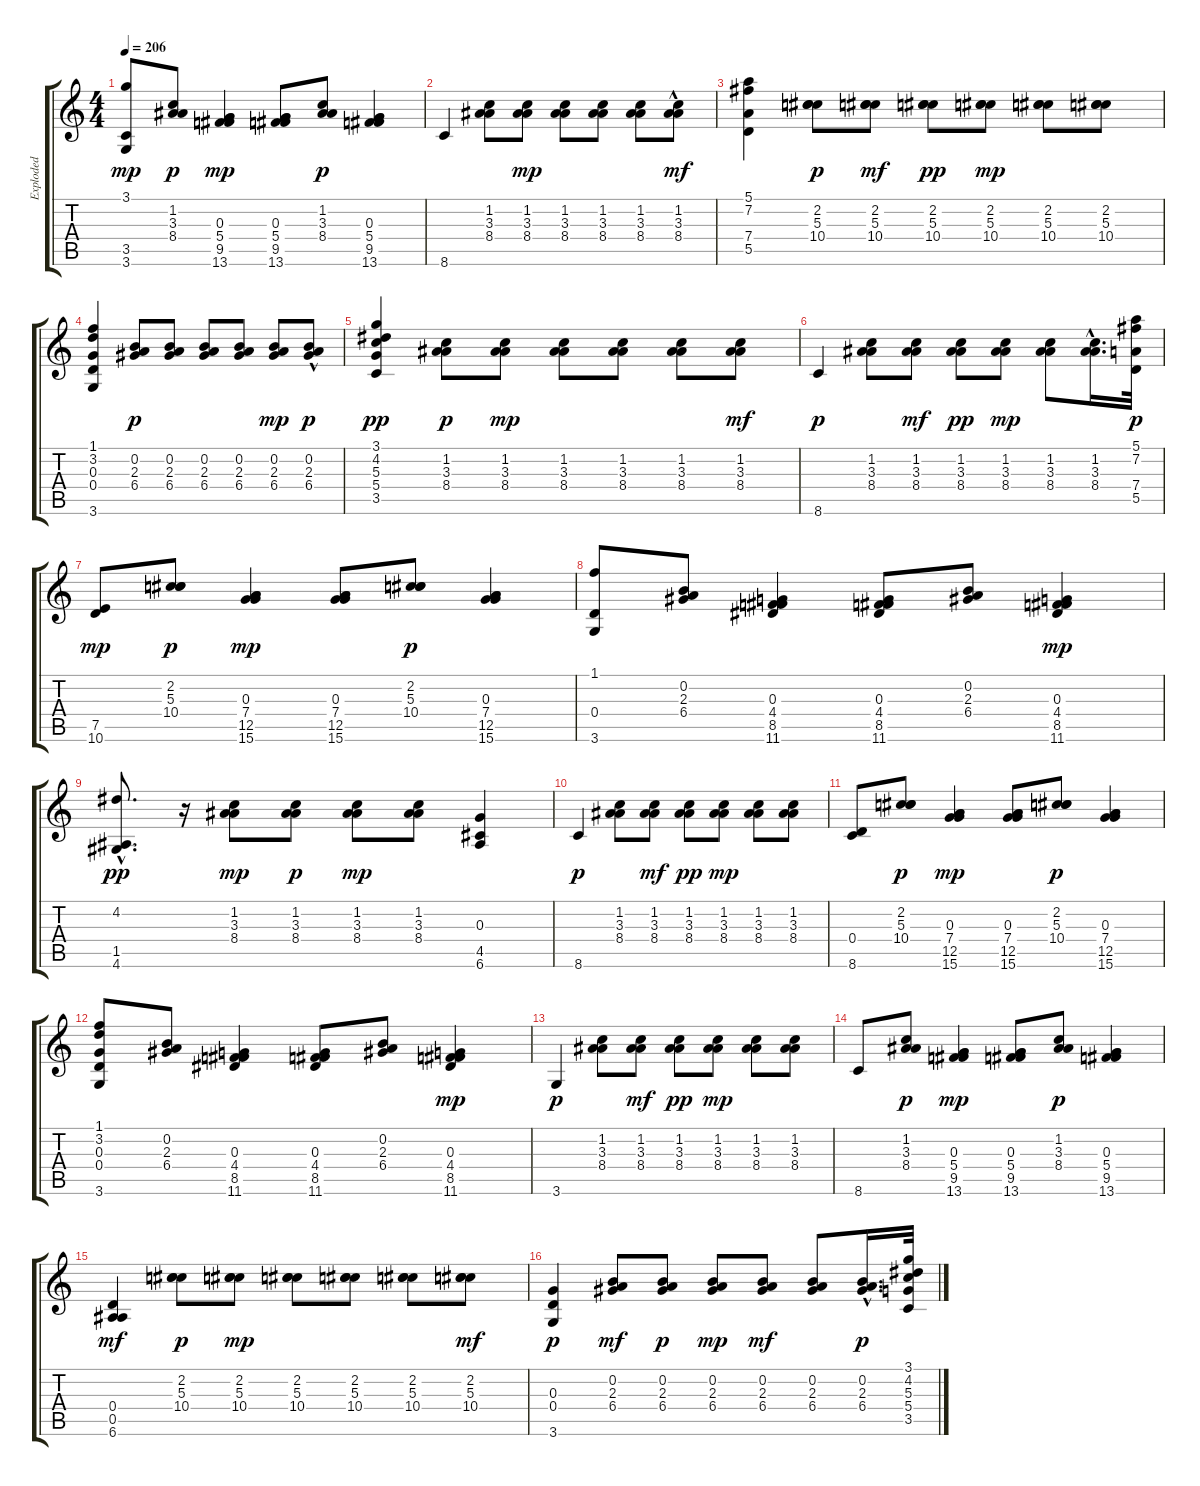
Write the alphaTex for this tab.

\track ("Exploded" "Exploded") {instrument electricguitarclean}
\staff {score tabs}
\tuning (E4 B3 G3 D3 A2 E2) {hide}
\ts (4 4)
\tempo 206
\clef g2
\ks c
(3.1 3.5 3.6).8{dy mp} (1.2 3.3 8.4).8{dy p} (0.3 5.4 9.5 13.6).4{dy mp} (0.3 5.4 9.5 13.6).8 (1.2 3.3 8.4).8{dy p} (0.3 5.4 9.5 13.6).4 |
8.6.4 (1.2 3.3 8.4).8 (1.2 3.3 8.4).8{dy mp} (1.2 3.3 8.4).8 (1.2 3.3 8.4).8 (1.2 3.3 8.4).8 (1.2 3.3 8.4{hac}).8{dy mf} |
(5.1 7.2 7.4 5.5).4 (2.2 5.3 10.4).8{dy p} (2.2 5.3 10.4).8{dy mf} (2.2 5.3 10.4).8{dy pp} (2.2 5.3 10.4).8{dy mp} (2.2 5.3 10.4).8 (2.2 5.3 10.4).8 |
(1.1 3.2 0.3 0.4 3.6).4 (0.2 2.3 6.4).8{dy p} (0.2 2.3 6.4).8 (0.2 2.3 6.4).8 (0.2 2.3 6.4).8 (0.2 2.3 6.4).8{dy mp} (0.2 2.3 6.4{hac}).8{dy p} |
(3.1 4.2 5.3 5.4 3.5).4{dy pp} (1.2 3.3 8.4).8{dy p} (1.2 3.3 8.4).8{dy mp} (1.2 3.3 8.4).8 (1.2 3.3 8.4).8 (1.2 3.3 8.4).8 (1.2 3.3 8.4).8{dy mf} |
8.6.4{dy p} (1.2 3.3 8.4).8 (1.2 3.3 8.4).8{dy mf} (1.2 3.3 8.4).8{dy pp} (1.2 3.3 8.4).8{dy mp} (1.2 3.3 8.4).8 (1.2 3.3{hac} 8.4{hac}).16{d} (5.1 7.2 7.4 5.5).32{dy p} |
(7.5 10.6).8{dy mp} (2.2 5.3 10.4).8{dy p} (0.3 7.4 12.5 15.6).4{dy mp} (0.3 7.4 12.5 15.6).8 (2.2 5.3 10.4).8{dy p} (0.3 7.4 12.5 15.6).4 |
(1.1 0.4 3.6).8 (0.2 2.3 6.4).8 (0.3 4.4 8.5 11.6).4 (0.3 4.4 8.5 11.6).8 (0.2 2.3 6.4).8 (0.3 4.4 8.5 11.6).4{dy mp} |
(4.2 1.5{hac} 4.6{hac}).8{d dy pp} r.16 (1.2 3.3 8.4).8{dy mp} (1.2 3.3 8.4).8{dy p} (1.2 3.3 8.4).8{dy mp} (1.2 3.3 8.4).8 (0.3 4.5 6.6).4 |
8.6.4{dy p} (1.2 3.3 8.4).8 (1.2 3.3 8.4).8{dy mf} (1.2 3.3 8.4).8{dy pp} (1.2 3.3 8.4).8{dy mp} (1.2 3.3 8.4).8 (1.2 3.3 8.4).8 |
(0.4 8.6).8 (2.2 5.3 10.4).8{dy p} (0.3 7.4 12.5 15.6).4{dy mp} (0.3 7.4 12.5 15.6).8 (2.2 5.3 10.4).8{dy p} (0.3 7.4 12.5 15.6).4 |
(1.1 3.2 0.3 0.4 3.6).8 (0.2 2.3 6.4).8 (0.3 4.4 8.5 11.6).4 (0.3 4.4 8.5 11.6).8 (0.2 2.3 6.4).8 (0.3 4.4 8.5 11.6).4{dy mp} |
3.6.4{dy p} (1.2 3.3 8.4).8 (1.2 3.3 8.4).8{dy mf} (1.2 3.3 8.4).8{dy pp} (1.2 3.3 8.4).8{dy mp} (1.2 3.3 8.4).8 (1.2 3.3 8.4).8 |
8.6.8 (1.2 3.3 8.4).8{dy p} (0.3 5.4 9.5 13.6).4{dy mp} (0.3 5.4 9.5 13.6).8 (1.2 3.3 8.4).8{dy p} (0.3 5.4 9.5 13.6).4 |
(0.4 0.5 6.6).4{dy mf} (2.2 5.3 10.4).8{dy p} (2.2 5.3 10.4).8{dy mp} (2.2 5.3 10.4).8 (2.2 5.3 10.4).8 (2.2 5.3 10.4).8 (2.2 5.3 10.4).8{dy mf} |
(0.3 0.4 3.6).4{dy p} (0.2 2.3 6.4).8{dy mf} (0.2 2.3 6.4).8{dy p} (0.2 2.3 6.4).8{dy mp} (0.2 2.3 6.4).8{dy mf} (0.2 2.3 6.4).8 (0.2{hac} 2.3{hac} 6.4{hac}).16{d dy p} (3.1 4.2 5.3 5.4 3.5).32
